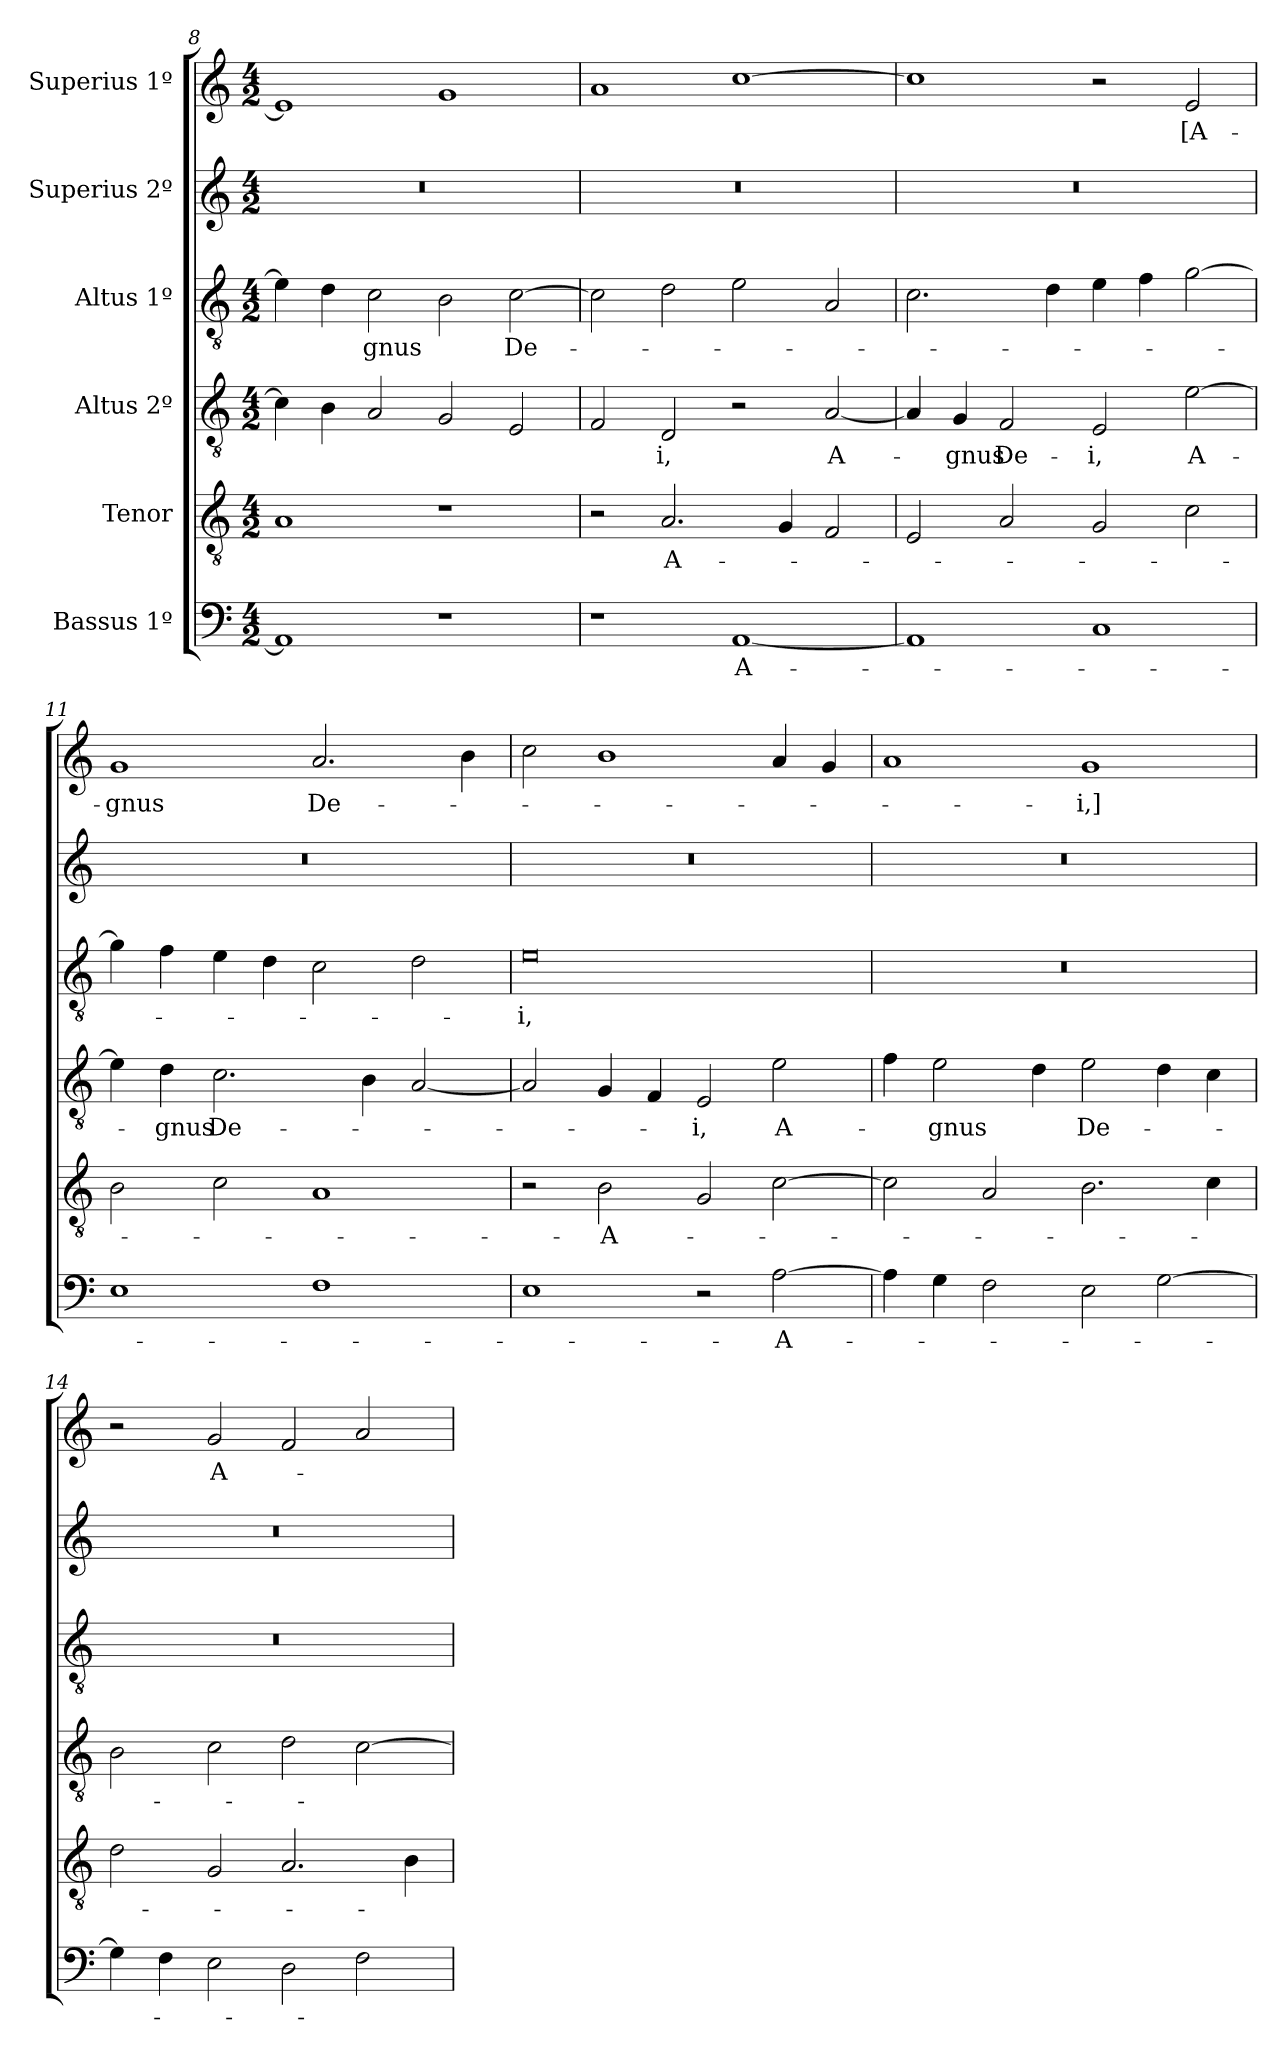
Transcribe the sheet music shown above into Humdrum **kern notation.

**kern	**text	**kern	**text	**kern	**text	**kern	**text	**kern	**kern	**text
*part6	*part6	*part5	*part5	*part4	*part4	*part3	*part3	*part2	*part1	*part1
*staff6	*staff6	*staff5	*staff5	*staff4	*staff4	*staff3	*staff3	*staff2	*staff1	*staff1
*I"Bassus 1º	*	*I"Tenor	*	*I"Altus 2º	*	*I"Altus 1º	*	*I"Superius 2º	*I"Superius 1º	*
*clefF4	*	*clefGv2	*	*clefGv2	*	*clefGv2	*	*clefG2	*clefG2	*
*k[]	*	*k[]	*	*k[]	*	*k[]	*	*k[]	*k[]	*
*M4/2	*	*M4/2	*	*M4/2	*	*M4/2	*	*M4/2	*M4/2	*
=8	=8	=8	=8	=8	=8	=8	=8	=8	=8	=8
1AA/]	.	1A/	.	4c\]	.	4e\]	.	0r	1e/]	.
.	.	.	.	4B\	.	4d\	.	.	.	.
.	.	.	.	2A/	.	2c\	-gnus	.	.	.
1r	.	1r	.	2G/	.	2B\	.	.	1g/	.
.	.	.	.	2E/	.	[2c\	De-	.	.	.
=9	=9	=9	=9	=9	=9	=9	=9	=9	=9	=9
1r	.	2r	.	2F/	.	2c\]	.	0r	1a/	.
.	.	2.A/	-A-	2D/	-i,	2d\	.	.	.	.
[1AA/	A-	.	.	2r	.	2e\	.	.	[1cc\	.
.	.	4G/	.	.	.	.	.	.	.	.
.	.	2F/	.	[2A/	A-	2A/	.	.	.	.
=10	=10	=10	=10	=10	=10	=10	=10	=10	=10	=10
1AA/]	.	2E/	.	4A/]	.	2.c\	.	0r	1cc\]	.
.	.	.	.	4G/	-gnus	.	.	.	.	.
.	.	2A/	.	2F/	De-	.	.	.	.	.
.	.	.	.	.	.	4d\	.	.	.	.
1C/	.	2G/	.	2E/	-i,	4e\	.	.	2r	.
.	.	.	.	.	.	4f\	.	.	.	.
.	.	2c\	.	[2e\	A-	[2g\	.	.	2e/	[A-
=11	=11	=11	=11	=11	=11	=11	=11	=11	=11	=11
1E\	.	2B\	.	4e\]	.	4g\]	.	0r	1g/	-gnus
.	.	.	.	4d\	-gnus	4f\	.	.	.	.
.	.	2c\	.	2.c\	De-	4e\	.	.	.	.
.	.	.	.	.	.	4d\	.	.	.	.
1F\	.	1A/	.	.	.	2c\	.	.	2.a/	De-
.	.	.	.	4B\	.	.	.	.	.	.
.	.	.	.	[2A/	.	2d\	.	.	.	.
.	.	.	.	.	.	.	.	.	4b\	.
=12	=12	=12	=12	=12	=12	=12	=12	=12	=12	=12
1E\	.	2r	.	2A/]	.	0e\	-i,	0r	2cc\	.
.	.	2B\	-A-	4G/	.	.	.	.	1b\	.
.	.	.	.	4F/	.	.	.	.	.	.
2r	.	2G/	.	2E/	-i,	.	.	.	.	.
[2A\	-A-	[2c\	.	2e\	A-	.	.	.	4a/	.
.	.	.	.	.	.	.	.	.	4g/	.
=13	=13	=13	=13	=13	=13	=13	=13	=13	=13	=13
4A\]	.	2c\]	.	4f\	.	0r	.	0r	1a/	.
4G\	.	.	.	2e\	-gnus	.	.	.	.	.
2F\	.	2A/	.	.	.	.	.	.	.	.
.	.	.	.	4d\	.	.	.	.	.	.
2E\	.	2.B\	.	2e\	De-	.	.	.	1g/	-i,]
[2G\	.	.	.	4d\	.	.	.	.	.	.
.	.	4c\	.	4c\	.	.	.	.	.	.
=14	=14	=14	=14	=14	=14	=14	=14	=14	=14	=14
4G\]	.	2d\	.	2B\	.	0r	.	0r	2r	.
4F\	.	.	.	.	.	.	.	.	.	.
2E\	.	2G/	.	2c\	.	.	.	.	2g/	A-
2D\	.	2.A/	.	2d\	.	.	.	.	2f/	.
2F\	.	.	.	[2c\	.	.	.	.	2a/	.
.	.	4B\	.	.	.	.	.	.	.	.
=	=	=	=	=	=	=	=	=	=	=
*-	*-	*-	*-	*-	*-	*-	*-	*-	*-	*-
